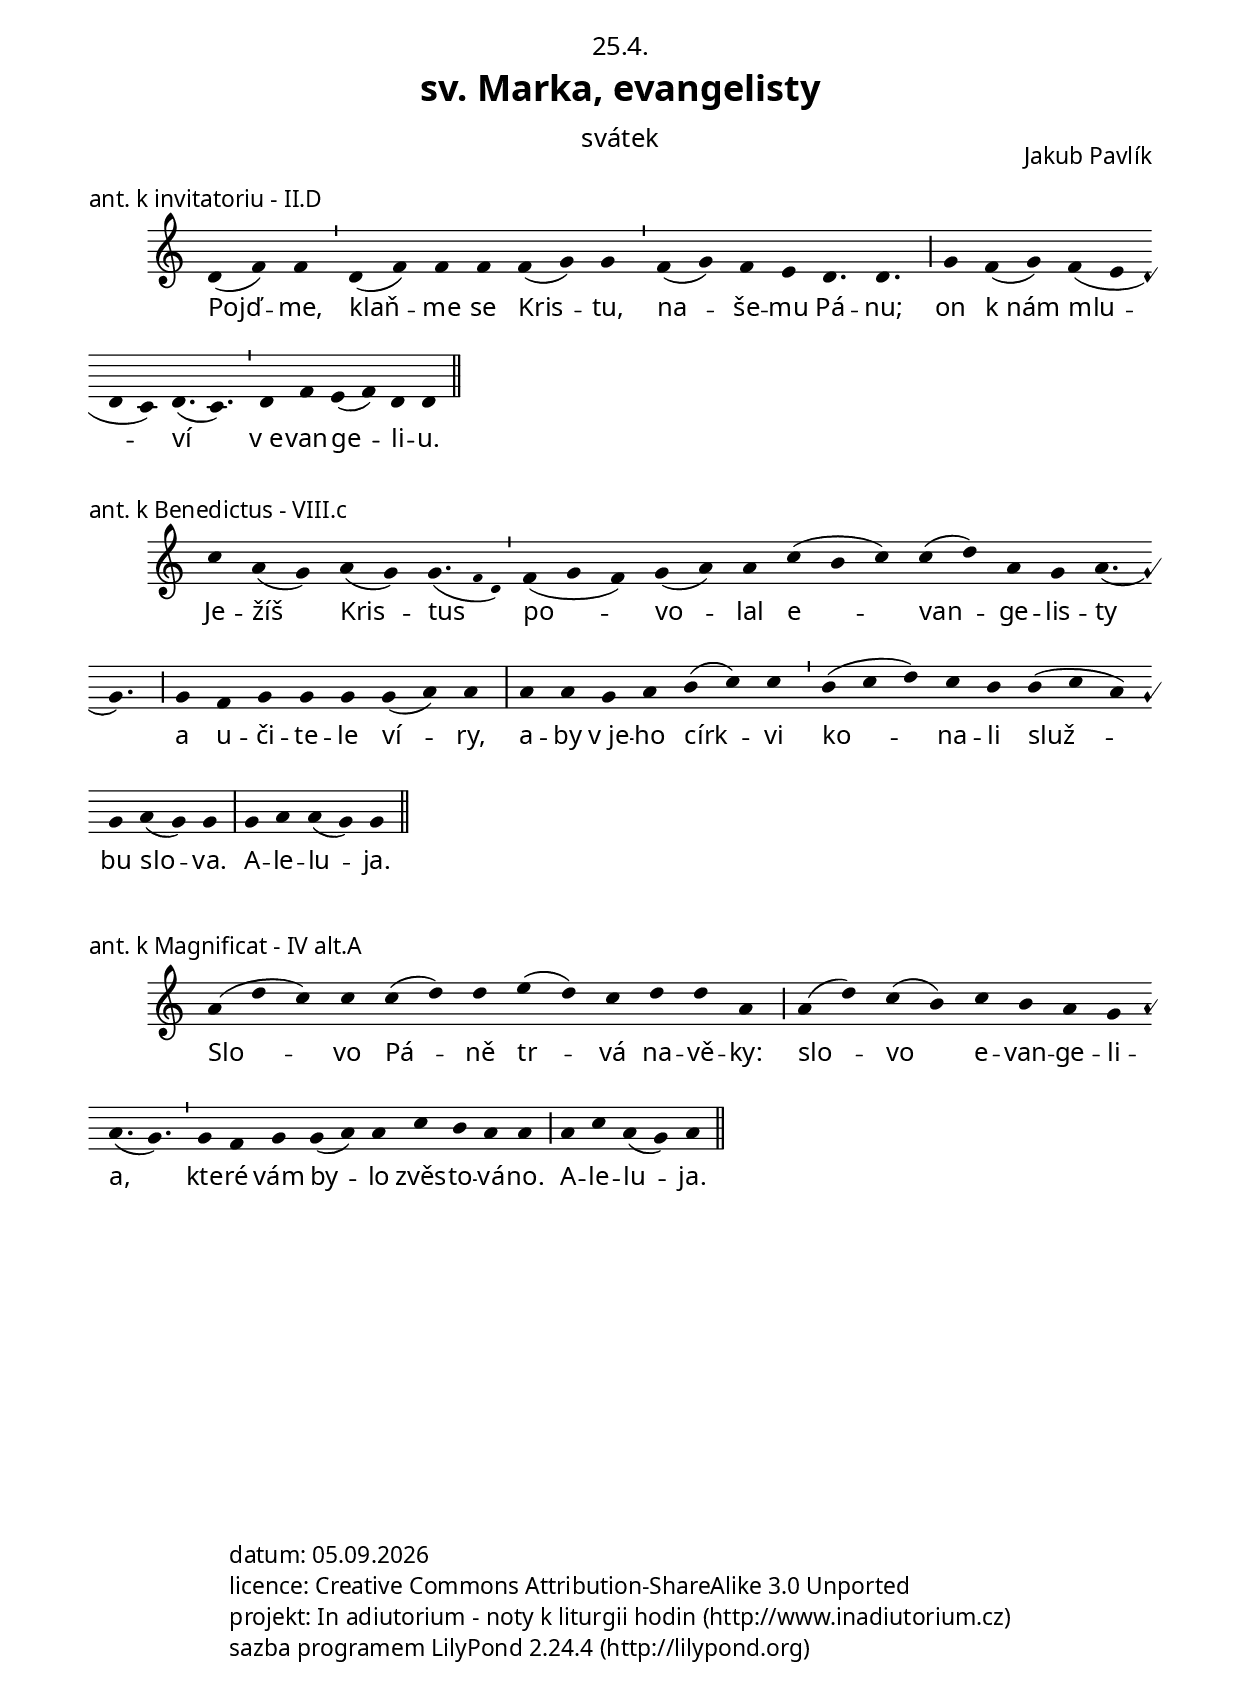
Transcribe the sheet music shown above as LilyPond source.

\version "2.15.37"

\include "../spolecne.ly"

\header {
  title = \markup\titleSvatek 
            "sv. Marka, evangelisty" 
            "svátek"
            25.4.
  composer = "Jakub Pavlík"
}

\score {
  \relative c' {
    \choralniRezim
    d4( f) f \barMin
    d( f) f f f( g) g \barMin f( g) f e d4. d \barMaior
    g4 f( g) f( e d c) d4.( c) \barMin d4 f e( f) d d \barFinalis
  }
  \addlyrics {
    Pojď -- me, klaň -- me se Kris -- tu, na -- še -- mu Pá -- nu;
    on k_nám mlu -- ví v_e -- van -- ge -- li -- u.
  }
  \header {
    quid = "ant. k invitatoriu"
    modus = "II"
    differentia = "D"
    psalmus = ""
    id = ""
    piece = \markup {\sestavTitulekBezZalmu}
  }
}

\score {
  \relative c'' {
    \choralniRezim
    c a( g) a( g) g4.( \grace { f4 d) } \barMin 
    f( g f) g( a) a c( b c) c( d) a g a4.( g) \barMaior
    g4 f g g g g( a) a \barMax
    a a g a b( c) c \barMin b( c d) c b b( c a) g a( g) g \barMax
    g a a( g) g \barFinalis
  }
  \addlyrics {
    Je -- žíš Kris -- tus 
    po -- vo -- lal e -- van -- ge -- lis -- ty
    a u -- či -- te -- le ví -- ry,
    a -- by v_je -- ho círk -- vi ko -- na -- li služ -- bu slo -- va.
    A -- le -- lu -- ja.
  }
  \header {
    quid = "ant. k Benedictus"
    modus = "VIII"
    differentia = "c" 
    psalmus = ""
    id = ""
    piece = \markup {\sestavTitulekBezZalmu}
  }
}

\score {
  \relative c'' {
    \choralniRezim
    a4( d c) c c( d) d e( d) c d d a \barMaior
    a( d) c( b) c b a g a4.( g) \barMin
    g4 f g g( a) a c b a a \barMaior
    a c a( g) a \barFinalis
  }
  \addlyrics {
    Slo -- vo Pá -- ně tr -- vá na -- vě -- ky:
    slo -- vo e -- van -- ge -- li -- a,
    kte -- ré vám by -- lo zvěs -- to -- vá -- no.
    A -- le -- lu -- ja.
  }
  \header {
    quid = "ant. k Magnificat"
    modus = "IV alt"
    differentia = "A" 
    psalmus = ""
    id = ""
    fons = "Od druhého oddílu jsem si vzal jako vzor antifonu O mulier, AntRom1912 s. 315."
    piece = \markup {\sestavTitulekBezZalmu}
  }
}